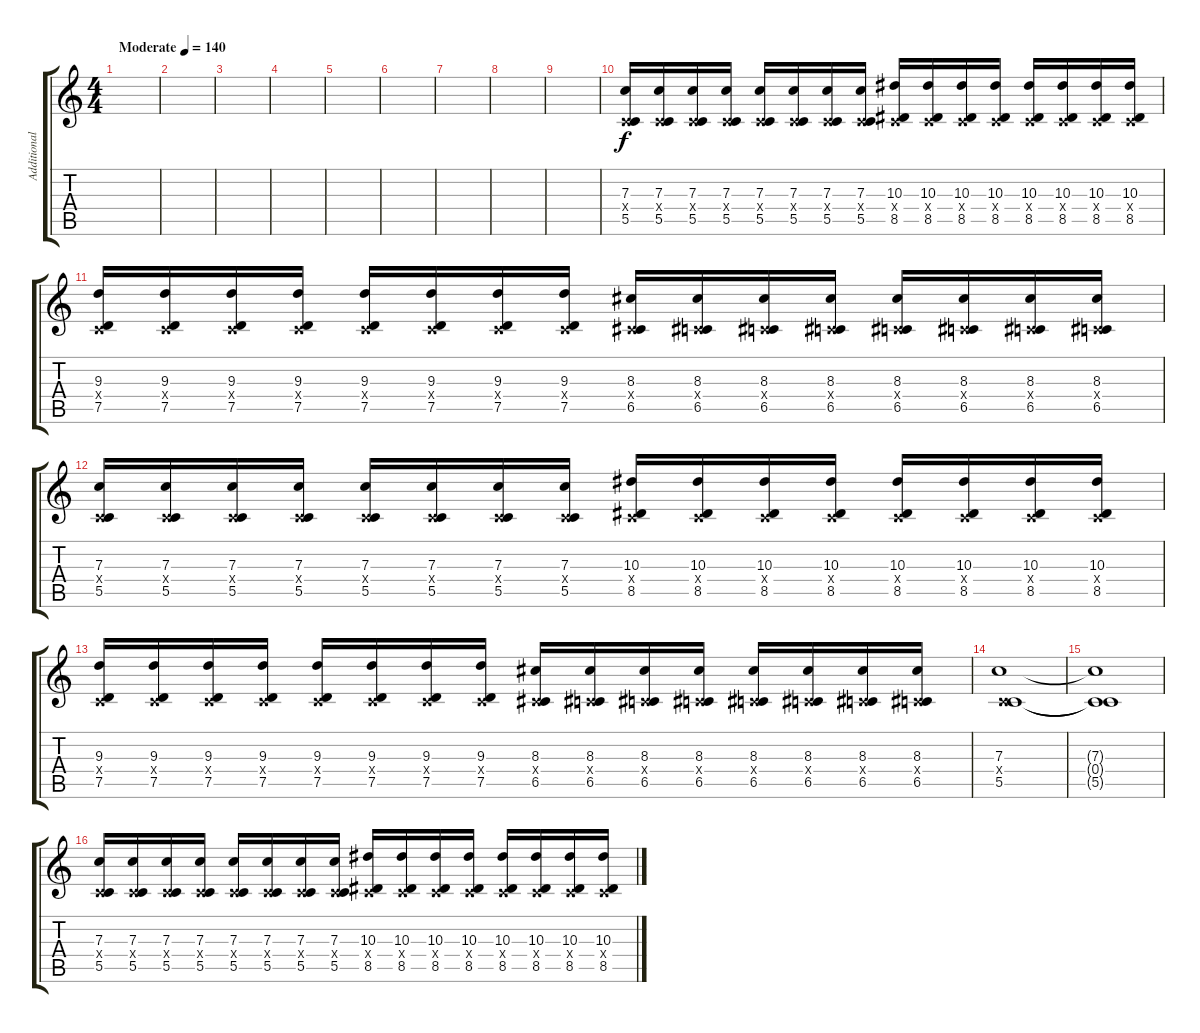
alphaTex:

\track ("Additional - Shecter Damien Elite-6" "Additional") {instrument distortionguitar}
\staff {score tabs}
\tuning (D4 A3 F3 C3 G2 C2) {hide}
\ts (4 4)
\tempo (140 "Moderate")
\clef g2
\ks c
|
|
|
|
|
|
|
|
|
(7.3 0.4{x} 5.5).16 (7.3 0.4{x} 5.5).16 (7.3 0.4{x} 5.5).16 (7.3 0.4{x} 5.5).16 (7.3 0.4{x} 5.5).16 (7.3 0.4{x} 5.5).16 (7.3 0.4{x} 5.5).16 (7.3 0.4{x} 5.5).16 (10.3 0.4{x} 8.5).16 (10.3 0.4{x} 8.5).16 (10.3 0.4{x} 8.5).16 (10.3 0.4{x} 8.5).16 (10.3 0.4{x} 8.5).16 (10.3 0.4{x} 8.5).16 (10.3 0.4{x} 8.5).16 (10.3 0.4{x} 8.5).16 |
(9.3 0.4{x} 7.5).16 (9.3 0.4{x} 7.5).16 (9.3 0.4{x} 7.5).16 (9.3 0.4{x} 7.5).16 (9.3 0.4{x} 7.5).16 (9.3 0.4{x} 7.5).16 (9.3 0.4{x} 7.5).16 (9.3 0.4{x} 7.5).16 (8.3 0.4{x} 6.5).16 (8.3 0.4{x} 6.5).16 (8.3 0.4{x} 6.5).16 (8.3 0.4{x} 6.5).16 (8.3 0.4{x} 6.5).16 (8.3 0.4{x} 6.5).16 (8.3 0.4{x} 6.5).16 (8.3 0.4{x} 6.5).16 |
(7.3 0.4{x} 5.5).16 (7.3 0.4{x} 5.5).16 (7.3 0.4{x} 5.5).16 (7.3 0.4{x} 5.5).16 (7.3 0.4{x} 5.5).16 (7.3 0.4{x} 5.5).16 (7.3 0.4{x} 5.5).16 (7.3 0.4{x} 5.5).16 (10.3 0.4{x} 8.5).16 (10.3 0.4{x} 8.5).16 (10.3 0.4{x} 8.5).16 (10.3 0.4{x} 8.5).16 (10.3 0.4{x} 8.5).16 (10.3 0.4{x} 8.5).16 (10.3 0.4{x} 8.5).16 (10.3 0.4{x} 8.5).16 |
(9.3 0.4{x} 7.5).16 (9.3 0.4{x} 7.5).16 (9.3 0.4{x} 7.5).16 (9.3 0.4{x} 7.5).16 (9.3 0.4{x} 7.5).16 (9.3 0.4{x} 7.5).16 (9.3 0.4{x} 7.5).16 (9.3 0.4{x} 7.5).16 (8.3 0.4{x} 6.5).16 (8.3 0.4{x} 6.5).16 (8.3 0.4{x} 6.5).16 (8.3 0.4{x} 6.5).16 (8.3 0.4{x} 6.5).16 (8.3 0.4{x} 6.5).16 (8.3 0.4{x} 6.5).16 (8.3 0.4{x} 6.5).16 |
(7.3 0.4{x} 5.5).1 |
(7.3{t} 0.4{t} 5.5{t}).1 |
(7.3 0.4{x} 5.5).16 (7.3 0.4{x} 5.5).16 (7.3 0.4{x} 5.5).16 (7.3 0.4{x} 5.5).16 (7.3 0.4{x} 5.5).16 (7.3 0.4{x} 5.5).16 (7.3 0.4{x} 5.5).16 (7.3 0.4{x} 5.5).16 (10.3 0.4{x} 8.5).16 (10.3 0.4{x} 8.5).16 (10.3 0.4{x} 8.5).16 (10.3 0.4{x} 8.5).16 (10.3 0.4{x} 8.5).16 (10.3 0.4{x} 8.5).16 (10.3 0.4{x} 8.5).16 (10.3 0.4{x} 8.5).16
